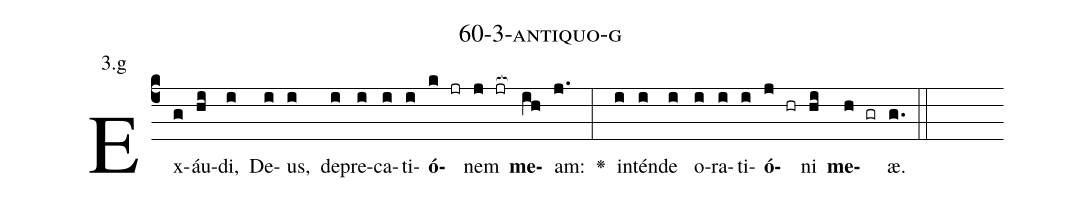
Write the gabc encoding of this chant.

name: 60-3-antiquo-g;
annotation: 3.g;
%%
(c4)Ex(g)áu(hi)di,(i) De(i)us,(i) de(i)pre(i)ca(i)ti(i)<b>ó</b>(k jr)nem(j jr[ocb:1{]) <b>me</b>(ih[ocb:0}])am:(j.) <v>\greheightstar</v>(:) in(i)tén(i)de(i) o(i)ra(i)ti(i)<b>ó</b>(j hr)ni(hi) <b>me</b>(h gr)æ.(g.) (::)


%E(i) u(i) o(j) u(hi) a(h) e.(g.) (::)
